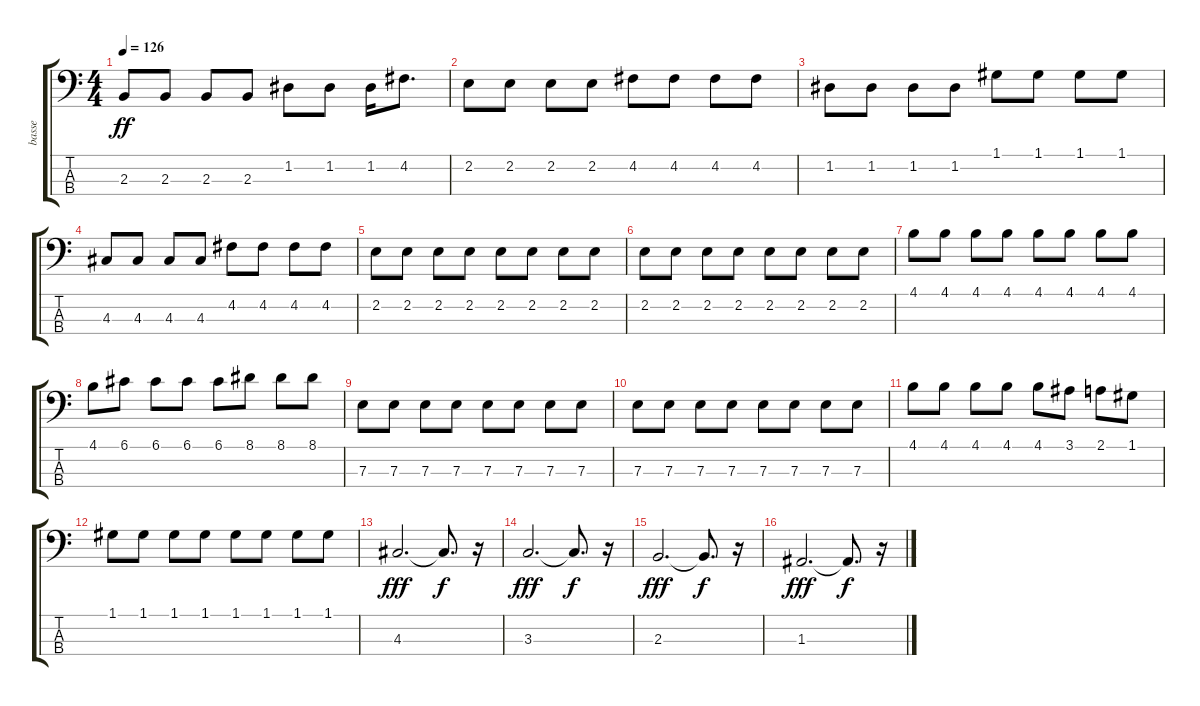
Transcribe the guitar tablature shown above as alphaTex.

\track ("basse" "basse") {instrument electricbassfinger}
\staff {score tabs}
\tuning (G2 D2 A1 E1) {hide}
\ts (4 4)
\tempo 126
\clef f4
\ks c
2.3.8{dy ff} 2.3.8 2.3.8 2.3.8 1.2.8 1.2.8 1.2.16 4.2.8{d} |
2.2.8 2.2.8 2.2.8 2.2.8 4.2.8 4.2.8 4.2.8 4.2.8 |
1.2.8 1.2.8 1.2.8 1.2.8 1.1.8 1.1.8 1.1.8 1.1.8 |
4.3.8 4.3.8 4.3.8 4.3.8 4.2.8 4.2.8 4.2.8 4.2.8 |
2.2.8 2.2.8 2.2.8 2.2.8 2.2.8 2.2.8 2.2.8 2.2.8 |
2.2.8 2.2.8 2.2.8 2.2.8 2.2.8 2.2.8 2.2.8 2.2.8 |
4.1.8 4.1.8 4.1.8 4.1.8 4.1.8 4.1.8 4.1.8 4.1.8 |
4.1.8 6.1.8 6.1.8 6.1.8 6.1.8 8.1.8 8.1.8 8.1.8 |
7.3.8 7.3.8 7.3.8 7.3.8 7.3.8 7.3.8 7.3.8 7.3.8 |
7.3.8 7.3.8 7.3.8 7.3.8 7.3.8 7.3.8 7.3.8 7.3.8 |
4.1.8 4.1.8 4.1.8 4.1.8 4.1.8 3.1.8 2.1.8 1.1.8 |
1.1.8 1.1.8 1.1.8 1.1.8 1.1.8 1.1.8 1.1.8 1.1.8 |
4.3.2{d dy fff} 4.3{t}.8{d dy f} r.16 |
3.3.2{d dy fff} 3.3{t}.8{d dy f} r.16 |
2.3.2{d dy fff} 2.3{t}.8{d dy f} r.16 |
1.3.2{d dy fff} 1.3{t}.8{d dy f} r.16
